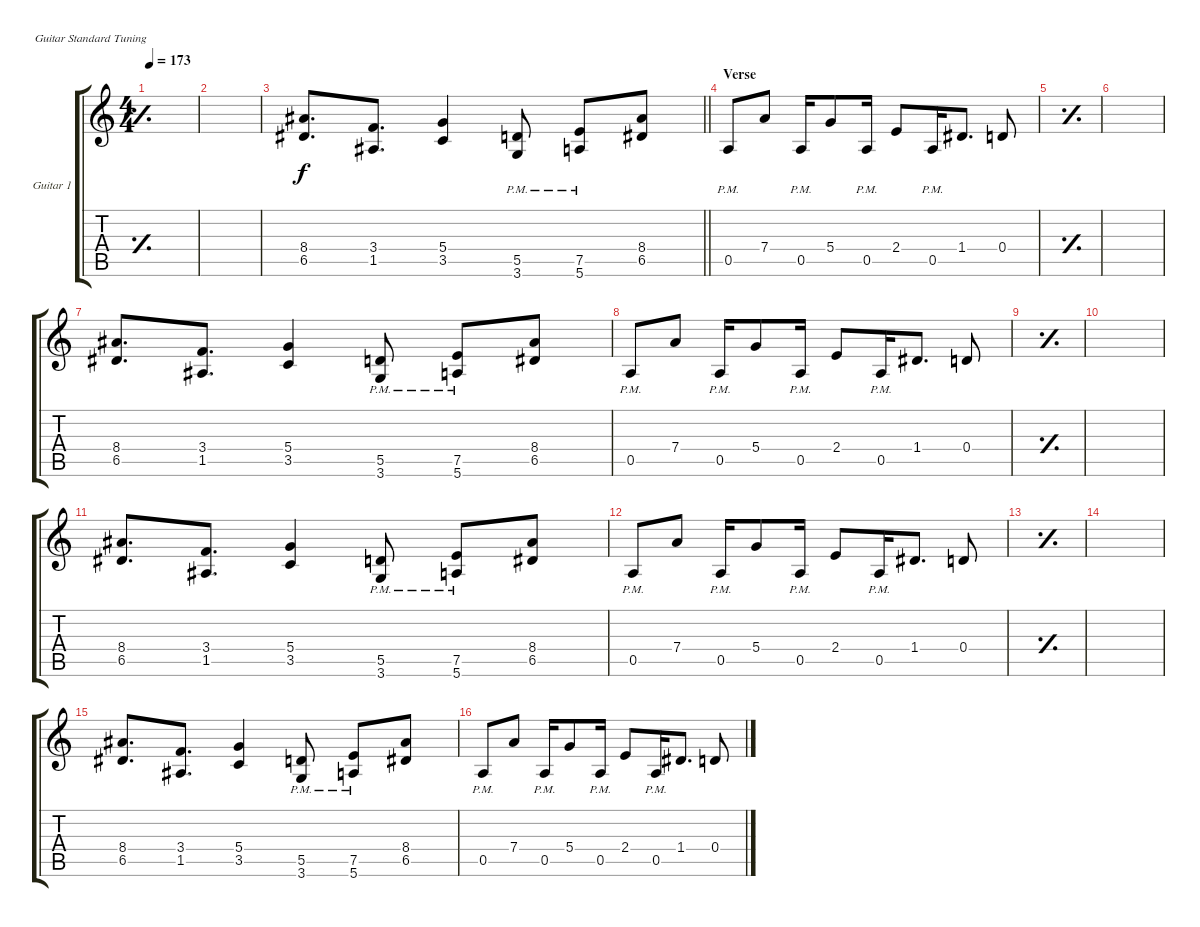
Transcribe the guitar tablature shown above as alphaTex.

\bracketExtendMode groupsimilarinstruments
\firstSystemTrackNameOrientation horizontal
\otherSystemsTrackNameOrientation horizontal
\track ("Guitar 1" "Guitar 1") {instrument distortionguitar}
\staff {score tabs}
\tuning (E4 B3 G3 D3 A2 E2)
\ts (4 4)
\tempo 173
\clef g2
\simile simple
\ks c
|
|
\barLineRight lightlight
(8.4 6.5).8{d} (3.4 1.5).8{d} (5.4 3.5).4 (5.5{pm} 3.6{pm}).8 (7.5{pm} 5.6{pm}).8 (8.4 6.5).8 |
\section ("" "Verse")
0.5{pm}.8 7.4.8 0.5{pm}.16 5.4.8 0.5{pm}.16 2.4.8 0.5{pm}.16 1.4.8{d} 0.4.8 |
\simile simple
|
|
\simile none
(8.4 6.5).8{d} (3.4 1.5).8{d} (5.4 3.5).4 (5.5{pm} 3.6{pm}).8 (7.5{pm} 5.6{pm}).8 (8.4 6.5).8 |
0.5{pm}.8 7.4.8 0.5{pm}.16 5.4.8 0.5{pm}.16 2.4.8 0.5{pm}.16 1.4.8{d} 0.4.8 |
\simile simple
|
|
\simile none
(8.4 6.5).8{d} (3.4 1.5).8{d} (5.4 3.5).4 (5.5{pm} 3.6{pm}).8 (7.5{pm} 5.6{pm}).8 (8.4 6.5).8 |
0.5{pm}.8 7.4.8 0.5{pm}.16 5.4.8 0.5{pm}.16 2.4.8 0.5{pm}.16 1.4.8{d} 0.4.8 |
\simile simple
|
|
\simile none
(8.4 6.5).8{d} (3.4 1.5).8{d} (5.4 3.5).4 (5.5{pm} 3.6{pm}).8 (7.5{pm} 5.6{pm}).8 (8.4 6.5).8 |
0.5{pm}.8 7.4.8 0.5{pm}.16 5.4.8 0.5{pm}.16 2.4.8 0.5{pm}.16 1.4.8{d} 0.4.8
